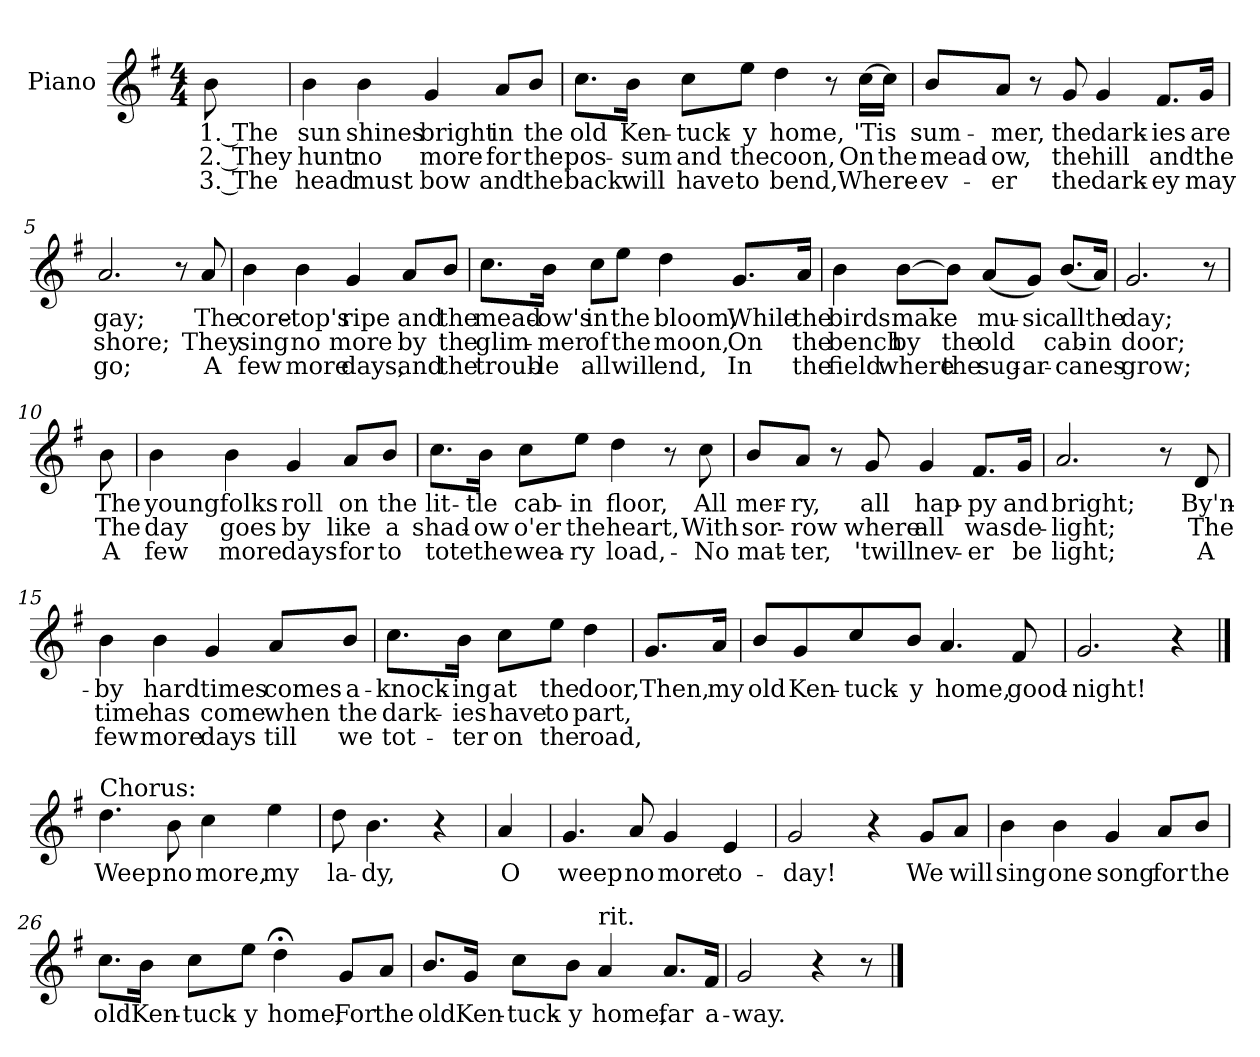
**kern	**text	**text	**text
*part1	*part1	*part1	*part1
*staff1	*staff1	*staff1	*staff1
*I"Piano	*	*	*
*I'Pno	*	*	*
*clefG2	*	*	*
*k[f#]	*	*	*
*G:	*	*	*
*M4/4	*	*	*
=1	=1	=1	=1
!	!LO:LY:b	!LO:LY:b	!LO:LY:b
8b\	1. The	2. They	3. The
=2	=2	=2	=2
!	!LO:LY:b	!LO:LY:b	!LO:LY:b
4b\	sun	hunt	head
!	!LO:LY:b	!LO:LY:b	!LO:LY:b
4b\	shines	no	must
!	!LO:LY:b	!LO:LY:b	!LO:LY:b
4g/	bright	more	bow
!	!LO:LY:b	!LO:LY:b	!LO:LY:b
8a/L	in	for	and
!	!LO:LY:b	!LO:LY:b	!LO:LY:b
8b/J	the	the	the
=3	=3	=3	=3
!	!LO:LY:b	!LO:LY:b	!LO:LY:b
8.cc\L	old	pos-	back
!	!LO:LY:b	!LO:LY:b	!LO:LY:b
16b\Jk	Ken-	-sum	will
!	!LO:LY:b	!LO:LY:b	!LO:LY:b
8cc\L	-tuck-	and	have
!	!LO:LY:b	!LO:LY:b	!LO:LY:b
8ee\J	-y	the	to
!	!LO:LY:b	!LO:LY:b	!LO:LY:b
4dd\	home,	coon,	bend,
8r	.	.	.
!	!LO:LY:b	!LO:LY:b	!LO:LY:b
[16cc\LL	'Tis	On	Where-
!	!	!LO:LY:b	!
16cc\JJ]	.	the	.
!!LO:LB:g=z
=4	=4	=4	=4
!	!LO:LY:b	!LO:LY:b	!LO:LY:b
8b/L	sum-	mead-	-ev-
!	!LO:LY:b	!LO:LY:b	!LO:LY:b
8a/J	-mer,	-ow,	-er
8r	.	.	.
!	!LO:LY:b	!LO:LY:b	!LO:LY:b
8g/	the	the	the
!	!LO:LY:b	!LO:LY:b	!LO:LY:b
4g/	dark-	hill	dark-
!	!LO:LY:b	!LO:LY:b	!LO:LY:b
8.f#/L	-ies	and	-ey
!	!LO:LY:b	!LO:LY:b	!LO:LY:b
16g/Jk	are	the	may
=5	=5	=5	=5
!	!LO:LY:b	!LO:LY:b	!LO:LY:b
2.a/	gay;	shore;	go;
8r	.	.	.
!	!LO:LY:b	!LO:LY:b	!LO:LY:b
8a/	The	They	A
=6	=6	=6	=6
!	!LO:LY:b	!LO:LY:b	!LO:LY:b
4b\	core-	sing	few
!	!LO:LY:b	!LO:LY:b	!LO:LY:b
4b\	-top's	no	more
!	!LO:LY:b	!LO:LY:b	!LO:LY:b
4g/	ripe	more	days,
!	!LO:LY:b	!LO:LY:b	!LO:LY:b
8a/L	and	by	and
!	!LO:LY:b	!LO:LY:b	!LO:LY:b
8b/J	the	the	the
!!LO:LB:g=z
=7	=7	=7	=7
!	!LO:LY:b	!LO:LY:b	!LO:LY:b
8.cc\L	mead-	glim-	troub-
!	!LO:LY:b	!LO:LY:b	!LO:LY:b
16b\Jk	-ow's	-mer	-le
!	!LO:LY:b	!LO:LY:b	!LO:LY:b
8cc\L	in	of	all
!	!LO:LY:b	!LO:LY:b	!LO:LY:b
8ee\J	the	the	will
!	!LO:LY:b	!LO:LY:b	!LO:LY:b
4dd\	bloom,	moon,	end,
!	!LO:LY:b	!LO:LY:b	!LO:LY:b
8.g/L	While	On	In
!	!LO:LY:b	!LO:LY:b	!LO:LY:b
16a/Jk	the	the	the
=8	=8	=8	=8
!	!LO:LY:b	!LO:LY:b	!LO:LY:b
4b\	birds	bench	field
!	!LO:LY:b	!LO:LY:b	!LO:LY:b
[8b\L	make	by	where
!	!	!LO:LY:b	!LO:LY:b
8b\J]	.	the	the
!	!LO:LY:b	!LO:LY:b	!LO:LY:b
(<8a/L	mu-	old	sug-
!	!LO:LY:b	!	!LO:LY:b
8g/J)	-sic	.	-ar-
!	!LO:LY:b	!LO:LY:b	!LO:LY:b
(<8.b/L	all	cab-	-canes
!	!LO:LY:b	!LO:LY:b	!
16a/Jk)	the	-in	.
=9	=9	=9	=9
!	!LO:LY:b	!LO:LY:b	!LO:LY:b
2.g/	day;	door;	grow;
8r	.	.	.
=10	=10	=10	=10
!	!LO:LY:b	!LO:LY:b	!LO:LY:b
8b\	The	The	A
!!LO:LB:g=z
=11	=11	=11	=11
!	!LO:LY:b	!LO:LY:b	!LO:LY:b
4b\	young	day	few
!	!LO:LY:b	!LO:LY:b	!LO:LY:b
4b\	folks	goes	more
!	!LO:LY:b	!LO:LY:b	!LO:LY:b
4g/	roll	by	days
!	!LO:LY:b	!LO:LY:b	!LO:LY:b
8a/L	on	like	for
!	!LO:LY:b	!LO:LY:b	!LO:LY:b
8b/J	the	a	to
=12	=12	=12	=12
!	!LO:LY:b	!LO:LY:b	!LO:LY:b
8.cc\L	lit-	shad-	tote
!	!LO:LY:b	!LO:LY:b	!LO:LY:b
16b\Jk	-tle	-ow	the
!	!LO:LY:b	!LO:LY:b	!LO:LY:b
8cc\L	cab-	o'er	wea-
!	!LO:LY:b	!LO:LY:b	!LO:LY:b
8ee\J	-in	the	-ry
!	!LO:LY:b	!LO:LY:b	!LO:LY:b
4dd\	floor,	heart,	load,--
8r	.	.	.
!	!LO:LY:b	!LO:LY:b	!LO:LY:b
8cc\	All	With	No
=13	=13	=13	=13
!	!LO:LY:b	!LO:LY:b	!LO:LY:b
8b/L	mer-	sor-	mat-
!	!LO:LY:b	!LO:LY:b	!LO:LY:b
8a/J	-ry,	-row	-ter,
8r	.	.	.
!	!LO:LY:b	!LO:LY:b	!LO:LY:b
8g/	all	where	'twill
!	!LO:LY:b	!LO:LY:b	!LO:LY:b
4g/	hap-	all	nev-
!	!LO:LY:b	!LO:LY:b	!LO:LY:b
8.f#/L	-py	was	-er
!	!LO:LY:b	!LO:LY:b	!LO:LY:b
16g/Jk	and	de-	be
=14	=14	=14	=14
!	!LO:LY:b	!LO:LY:b	!LO:LY:b
2.a/	bright;	-light;	light;
8r	.	.	.
!	!LO:LY:b	!LO:LY:b	!LO:LY:b
8d/	By'n-	The	A
!!LO:LB:g=z
=15	=15	=15	=15
!	!LO:LY:b	!LO:LY:b	!LO:LY:b
4b\	-by	time	few
!	!LO:LY:b	!LO:LY:b	!LO:LY:b
4b\	hard	has	more
!	!LO:LY:b	!LO:LY:b	!LO:LY:b
4g/	times	come	days
!	!LO:LY:b	!LO:LY:b	!LO:LY:b
8a/L	comes	when	till
!	!LO:LY:b	!LO:LY:b	!LO:LY:b
8b/J	a-	the	we
=16	=16	=16	=16
!	!LO:LY:b	!LO:LY:b	!LO:LY:b
8.cc\L	-knock-	dark-	tot-
!	!LO:LY:b	!LO:LY:b	!LO:LY:b
16b\Jk	-ing	-ies	-ter
!	!LO:LY:b	!LO:LY:b	!LO:LY:b
8cc\L	at	have	on
!	!LO:LY:b	!LO:LY:b	!LO:LY:b
8ee\J	the	to	the
!	!LO:LY:b	!LO:LY:b	!LO:LY:b
4dd\	door,	part,	road,
=17	=17	=17	=17
!	!LO:LY:b	!	!
8.g/L	Then,	.	.
!	!LO:LY:b	!	!
16a/Jk	my	.	.
=18	=18	=18	=18
!	!LO:LY:b	!	!
8b/L	old	.	.
!	!LO:LY:b	!	!
8g/	Ken-	.	.
!	!LO:LY:b	!	!
8cc/	-tuck-	.	.
!	!LO:LY:b	!	!
8b/J	-y	.	.
!	!LO:LY:b	!	!
4.a/	home,	.	.
!	!LO:LY:b	!	!
8f#/	good-	.	.
!!LO:LB:g=z
=19	=19	=19	=19
!	!LO:LY:b	!	!
2.g/	-night!	.	.
4r	.	.	.
==20	==20	==20	==20
!LO:TX:a:t=Chorus&colon;	!	!	!
!	!LO:LY:b	!	!
4.dd\	Weep	.	.
!	!LO:LY:b	!	!
8b\	no	.	.
!	!LO:LY:b	!	!
4cc\	more,	.	.
!	!LO:LY:b	!	!
4ee\	my	.	.
=21	=21	=21	=21
!	!LO:LY:b	!	!
8dd\	la-	.	.
!	!LO:LY:b	!	!
4.b\	-dy,	.	.
4r	.	.	.
=22	=22	=22	=22
!	!LO:LY:b	!	!
4a/	O	.	.
=23	=23	=23	=23
!	!LO:LY:b	!	!
4.g/	weep	.	.
!	!LO:LY:b	!	!
8a/	no	.	.
!	!LO:LY:b	!	!
4g/	more	.	.
!	!LO:LY:b	!	!
4e/	to-	.	.
=24	=24	=24	=24
!	!LO:LY:b	!	!
2g/	-day!	.	.
4r	.	.	.
!	!LO:LY:b	!	!
8g/L	We	.	.
!	!LO:LY:b	!	!
8a/J	will	.	.
=25	=25	=25	=25
!	!LO:LY:b	!	!
4b\	sing	.	.
!	!LO:LY:b	!	!
4b\	one	.	.
!	!LO:LY:b	!	!
4g/	song	.	.
!	!LO:LY:b	!	!
8a/L	for	.	.
!	!LO:LY:b	!	!
8b/J	the	.	.
!!LO:LB:g=z
=26	=26	=26	=26
!	!LO:LY:b	!	!
8.cc\L	old	.	.
!	!LO:LY:b	!	!
16b\Jk	Ken-	.	.
!	!LO:LY:b	!	!
8cc\L	-tuck-	.	.
!	!LO:LY:b	!	!
8ee\J	-y	.	.
!	!LO:LY:b	!	!
4dd;<\	home,	.	.
!	!LO:LY:b	!	!
8g/L	For	.	.
!	!LO:LY:b	!	!
8a/J	the	.	.
=27	=27	=27	=27
!	!LO:LY:b	!	!
8.b/L	old	.	.
!	!LO:LY:b	!	!
16g/Jk	Ken-	.	.
!	!LO:LY:b	!	!
8cc\L	-tuck-	.	.
!	!LO:LY:b	!	!
8b\J	-y	.	.
!LO:TX:a:t=rit.	!	!	!
!	!LO:LY:b	!	!
4a/	home,	.	.
!	!LO:LY:b	!	!
8.a/L	far	.	.
!	!LO:LY:b	!	!
16f#/Jk	a-	.	.
=28	=28	=28	=28
!	!LO:LY:b	!	!
2g/	-way.	.	.
4r	.	.	.
8r	.	.	.
==	==	==	==
*-	*-	*-	*-
